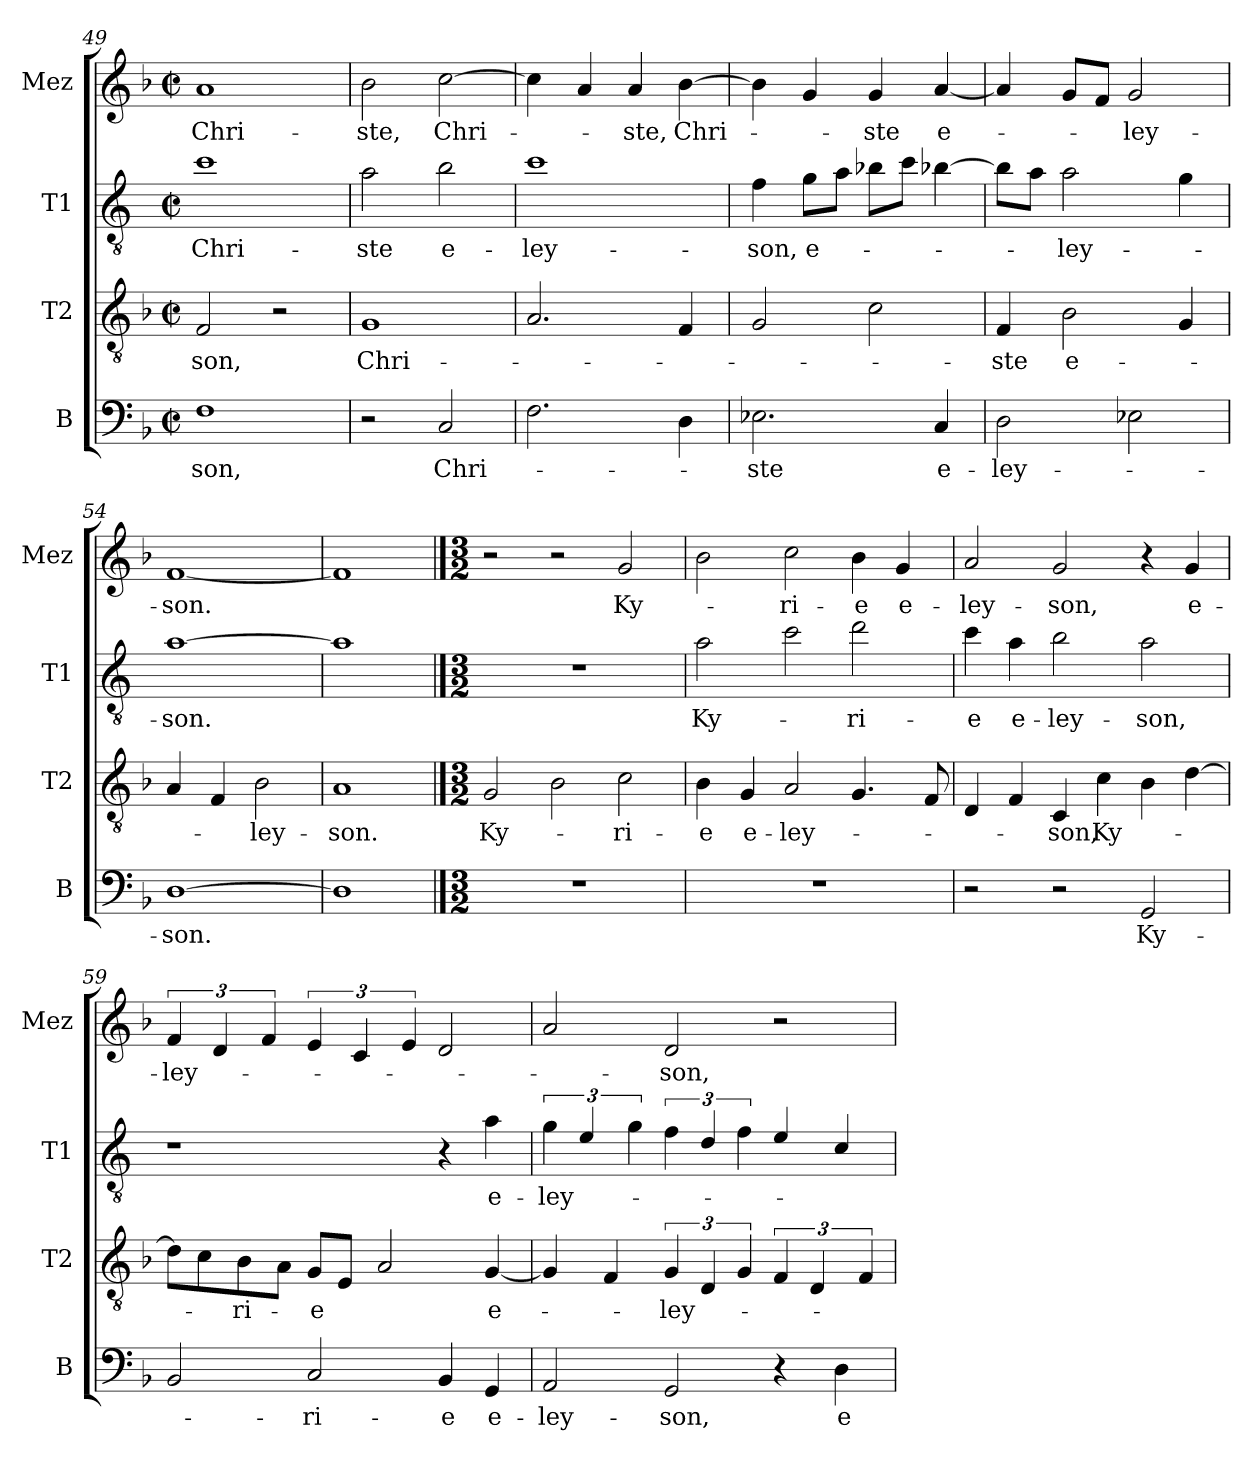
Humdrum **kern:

**kern	**text	**kern	**text	**kern	**text	**kern	**text
*part4	*part4	*part3	*part3	*part2	*part2	*part1	*part1
*staff4	*staff4	*staff3	*staff3	*staff2	*staff2	*staff1	*staff1
*I"B	*	*I"T2	*	*I"T1	*	*I"Mez	*
*I'B	*	*I'T2	*	*I'T1	*	*I'Mez	*
*clefF4	*	*clefGv2	*	*clefGv2	*	*clefG2	*
*	*	*	*	*ITrd4c7	*	*	*
*k[b-]	*	*k[b-]	*	*k[b-]	*	*k[b-]	*
*M2/2	*	*M2/2	*	*M2/2	*	*M2/2	*
*met(c|)	*	*met(c|)	*	*met(c|)	*	*met(c|)	*
=49	=49	=49	=49	=49	=49	=49	=49
!	!LO:LY:b	!	!LO:LY:b	!	!LO:LY:b	!	!LO:LY:b
1F	-son,	2F/	-son,	1f	Chri-	1a	Chri-
.	.	2r	.	.	.	.	.
=50	=50	=50	=50	=50	=50	=50	=50
!	!	!	!LO:LY:b	!	!LO:LY:b	!	!LO:LY:b
2r	.	1G	Chri-	2d\	-ste	2b-\	-ste,
!	!LO:LY:b	!	!	!	!LO:LY:b	!	!LO:LY:b
2C/	Chri-	.	.	2e\	e-	[2cc\	Chri-
=51	=51	=51	=51	=51	=51	=51	=51
!	!	!	!	!	!LO:LY:b	!	!
2.F\	.	2.A/	.	1f	-ley-	4cc\]	.
.	.	.	.	.	.	4a/	.
!	!	!	!	!	!	!	!LO:LY:b
.	.	.	.	.	.	4a/	-ste,
!	!	!	!	!	!	!	!LO:LY:b
4D\	.	4F/	.	.	.	[4b-\	Chri-
=52	=52	=52	=52	=52	=52	=52	=52
!	!LO:LY:b	!	!	!	!LO:LY:b	!	!
2.E-X\	-ste	2G/	.	4B-\	-son,	4b-\]	.
!	!	!	!	!	!LO:LY:b	!	!
.	.	.	.	8c\L	e-	4g/	.
.	.	.	.	8d\J	.	.	.
!	!	!	!	!	!	!	!LO:LY:b
.	.	2c\	.	8e-X\L	.	4g/	-ste
.	.	.	.	8f\J	.	.	.
!	!LO:LY:b	!	!	!	!	!	!LO:LY:b
4C/	e-	.	.	[4e-X\	.	[4a/	e-
=53	=53	=53	=53	=53	=53	=53	=53
!	!LO:LY:b	!	!LO:LY:b	!	!	!	!
2D\	-ley-	4F/	-ste	8e-\L]	.	4a/]	.
.	.	.	.	8d\J	.	.	.
!	!	!	!LO:LY:b	!	!LO:LY:b	!	!
.	.	2B-\	e-	2d\	-ley-	8g/L	.
.	.	.	.	.	.	8f/J	.
!	!	!	!	!	!	!	!LO:LY:b
2E-X\	.	.	.	.	.	2g/	-ley-
.	.	4G/	.	4c\	.	.	.
!!LO:LB:g=z
=54	=54	=54	=54	=54	=54	=54	=54
*	*	*	*	*	*	*MM100	*
!	!LO:LY:b	!	!	!	!LO:LY:b	!	!LO:LY:b
[1D	-son.	4A/	.	[1d	-son.	[1f	-son.
.	.	4F/	.	.	.	.	.
!	!	!	!LO:LY:b	!	!	!	!
.	.	2B-\	-ley-	.	.	.	.
=55	=55	=55	=55	=55	=55	=55	=55
!	!	!	!LO:LY:b	!	!	!	!
1D]	.	1A	-son.	1d]	.	1f]	.
==56	==56	==56	==56	==56	==56	==56	==56
*M3/2	*	*M3/2	*	*M3/2	*	*M3/2	*
*	*	*	*	*	*	*MM112	*
!	!	!	!LO:LY:b	!	!	!	!
1.r	.	2G/	Ky-	1.r	.	2r	.
.	.	2B-\	.	.	.	2r	.
!	!	!	!LO:LY:b	!	!	!	!LO:LY:b
.	.	2c\	-ri-	.	.	2g/	Ky-
=57	=57	=57	=57	=57	=57	=57	=57
!	!	!	!LO:LY:b	!	!LO:LY:b	!	!
1.r	.	4B-\	-e	2d\	Ky-	2b-\	.
!	!	!	!LO:LY:b	!	!	!	!
.	.	4G/	e-	.	.	.	.
!	!	!	!LO:LY:b	!	!	!	!LO:LY:b
.	.	2A/	-ley-	2f\	.	2cc\	-ri-
!	!	!	!	!	!LO:LY:b	!	!LO:LY:b
.	.	4.G/	.	2g\	-ri-	4b-\	-e
!	!	!	!	!	!	!	!LO:LY:b
.	.	.	.	.	.	4g/	e-
.	.	8F/	.	.	.	.	.
=58	=58	=58	=58	=58	=58	=58	=58
!	!	!	!	!	!LO:LY:b	!	!LO:LY:b
2r	.	4D/	.	4f\	-e	2a/	-ley-
!	!	!	!	!	!LO:LY:b	!	!
.	.	4F/	.	4d\	e-	.	.
!	!	!	!LO:LY:b	!	!LO:LY:b	!	!LO:LY:b
2r	.	4C/	-son,	2e\	-ley-	2g/	-son,
!	!	!	!LO:LY:b	!	!	!	!
.	.	4c\	Ky-	.	.	.	.
!	!LO:LY:b	!	!	!	!LO:LY:b	!	!
2GG/	Ky-	4B-\	.	2d\	-son,	4r	.
!	!	!	!	!	!	!	!LO:LY:b
.	.	[4d\	.	.	.	4g/	e-
!!LO:PB:g=z
=59	=59	=59	=59	=59	=59	=59	=59
!	!	!	!	!	!	!	!LO:LY:b
2BB-/	.	8d\L]	.	1r	.	6f/	-ley-
.	.	8c\	.	.	.	.	.
.	.	.	.	.	.	6d/	.
!	!	!	!LO:LY:b	!	!	!	!
.	.	8B-\	-ri-	.	.	.	.
.	.	.	.	.	.	6f/	.
.	.	8A\J	.	.	.	.	.
!	!LO:LY:b	!	!LO:LY:b	!	!	!	!
2C/	-ri-	8G/L	-e	.	.	6e/	.
.	.	8E/J	.	.	.	.	.
.	.	.	.	.	.	6c/	.
.	.	2A/	.	.	.	.	.
.	.	.	.	.	.	6e/	.
!	!LO:LY:b	!	!	!	!	!	!
4BB-/	-e	.	.	4r	.	2d/	.
!	!LO:LY:b	!	!LO:LY:b	!	!LO:LY:b	!	!
4GG/	e-	[4G/	e-	4d\	e-	.	.
=60	=60	=60	=60	=60	=60	=60	=60
!	!LO:LY:b	!	!	!	!LO:LY:b	!	!
2AA/	-ley-	4G/]	.	6c\	-ley-	2a/	.
.	.	.	.	6A/	.	.	.
.	.	4F/	.	.	.	.	.
.	.	.	.	6c\	.	.	.
!	!LO:LY:b	!	!LO:LY:b	!	!	!	!LO:LY:b
2GG/	-son,	6G/	-ley-	6B-\	.	2d/	-son,
.	.	6D/	.	6G/	.	.	.
.	.	6G/	.	6B-\	.	.	.
4r	.	6F/	.	4A/	.	2r	.
.	.	6D/	.	.	.	.	.
!	!LO:LY:b	!	!	!	!	!	!
4D\	e-	.	.	4F/	.	.	.
.	.	6F/	.	.	.	.	.
=	=	=	=	=	=	=	=
*-	*-	*-	*-	*-	*-	*-	*-
